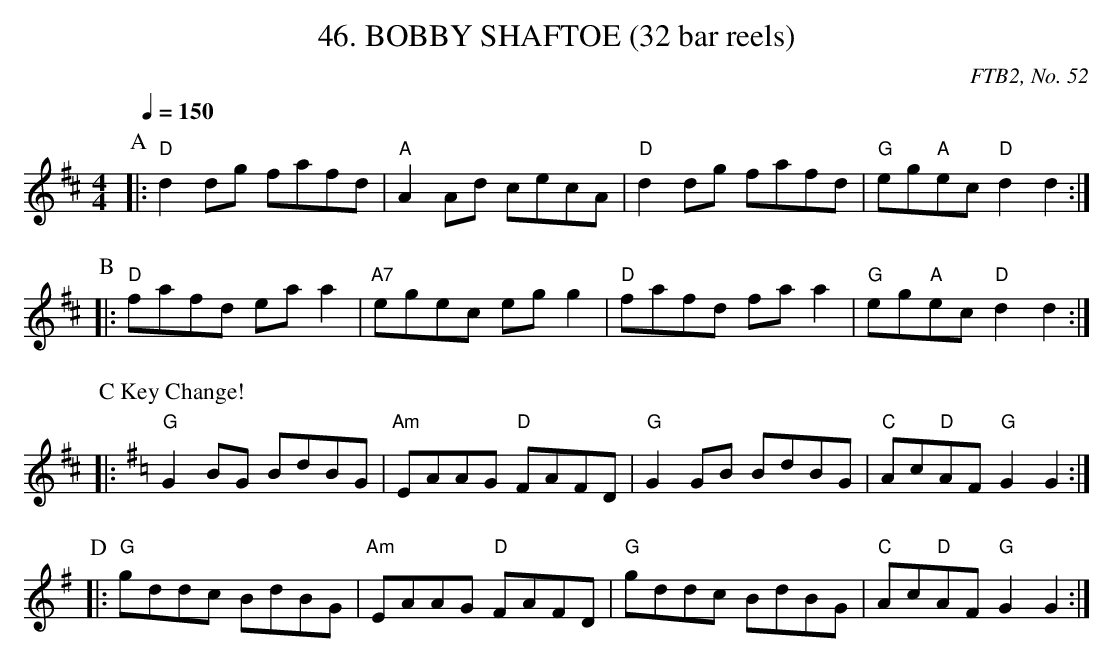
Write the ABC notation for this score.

X:1
T:46. BOBBY SHAFTOE (32 bar reels)
M:4/4
L:1/8
Q:1/4=150
O:FTB2, No. 52
K:D
P:A
|:"D"d2 dg fafd|"A"A2 Ad cecA|"D"d2 dg fafd|"G"eg"A"ec "D"d2d2 :|
P:B
|:"D"fafd ea a2|"A7"egec eg g2|"D"fafd fa a2|"G"eg"A"ec "D"d2d2 :|
P:C Key Change!
K:G
|:"G"G2 BG BdBG|"Am"EAAG "D"FAFD|"G"G2 GB BdBG|"C"Ac"D"AF "G"G2G2 :|
P:D
|:"G"gddc BdBG|"Am"EAAG "D"FAFD|"G"gddc BdBG|"C"Ac"D"AF "G"G2G2 :|
